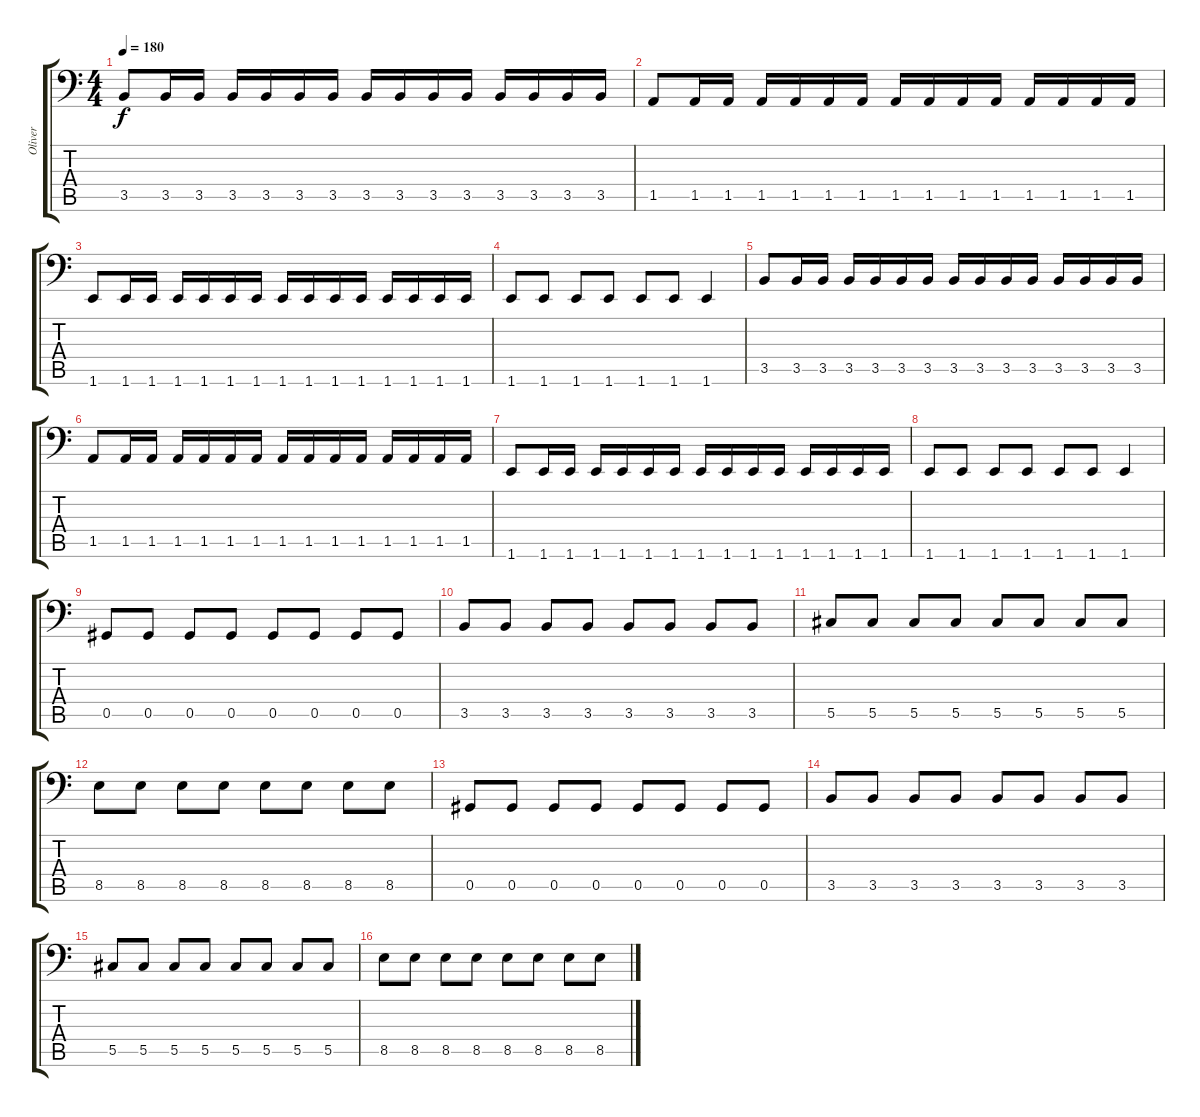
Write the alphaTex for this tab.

\track ("Oliver" "Oliver") {instrument electricbasspick}
\staff {score tabs}
\tuning (Eb3 Bb2 Gb2 Db2 Ab1 Eb1) {hide}
\ts (4 4)
\tempo 180
\clef f4
\ks c
3.5.8{dy f} 3.5.16 3.5.16 3.5.16 3.5.16 3.5.16 3.5.16 3.5.16 3.5.16 3.5.16 3.5.16 3.5.16 3.5.16 3.5.16 3.5.16 |
1.5.8 1.5.16 1.5.16 1.5.16 1.5.16 1.5.16 1.5.16 1.5.16 1.5.16 1.5.16 1.5.16 1.5.16 1.5.16 1.5.16 1.5.16 |
1.6.8 1.6.16 1.6.16 1.6.16 1.6.16 1.6.16 1.6.16 1.6.16 1.6.16 1.6.16 1.6.16 1.6.16 1.6.16 1.6.16 1.6.16 |
1.6.8 1.6.8 1.6.8 1.6.8 1.6.8 1.6.8 1.6.4 |
3.5.8 3.5.16 3.5.16 3.5.16 3.5.16 3.5.16 3.5.16 3.5.16 3.5.16 3.5.16 3.5.16 3.5.16 3.5.16 3.5.16 3.5.16 |
1.5.8 1.5.16 1.5.16 1.5.16 1.5.16 1.5.16 1.5.16 1.5.16 1.5.16 1.5.16 1.5.16 1.5.16 1.5.16 1.5.16 1.5.16 |
1.6.8 1.6.16 1.6.16 1.6.16 1.6.16 1.6.16 1.6.16 1.6.16 1.6.16 1.6.16 1.6.16 1.6.16 1.6.16 1.6.16 1.6.16 |
1.6.8 1.6.8 1.6.8 1.6.8 1.6.8 1.6.8 1.6.4 |
0.5.8 0.5.8 0.5.8 0.5.8 0.5.8 0.5.8 0.5.8 0.5.8 |
3.5.8 3.5.8 3.5.8 3.5.8 3.5.8 3.5.8 3.5.8 3.5.8 |
5.5.8 5.5.8 5.5.8 5.5.8 5.5.8 5.5.8 5.5.8 5.5.8 |
8.5.8 8.5.8 8.5.8 8.5.8 8.5.8 8.5.8 8.5.8 8.5.8 |
0.5.8 0.5.8 0.5.8 0.5.8 0.5.8 0.5.8 0.5.8 0.5.8 |
3.5.8 3.5.8 3.5.8 3.5.8 3.5.8 3.5.8 3.5.8 3.5.8 |
5.5.8 5.5.8 5.5.8 5.5.8 5.5.8 5.5.8 5.5.8 5.5.8 |
8.5.8 8.5.8 8.5.8 8.5.8 8.5.8 8.5.8 8.5.8 8.5.8
